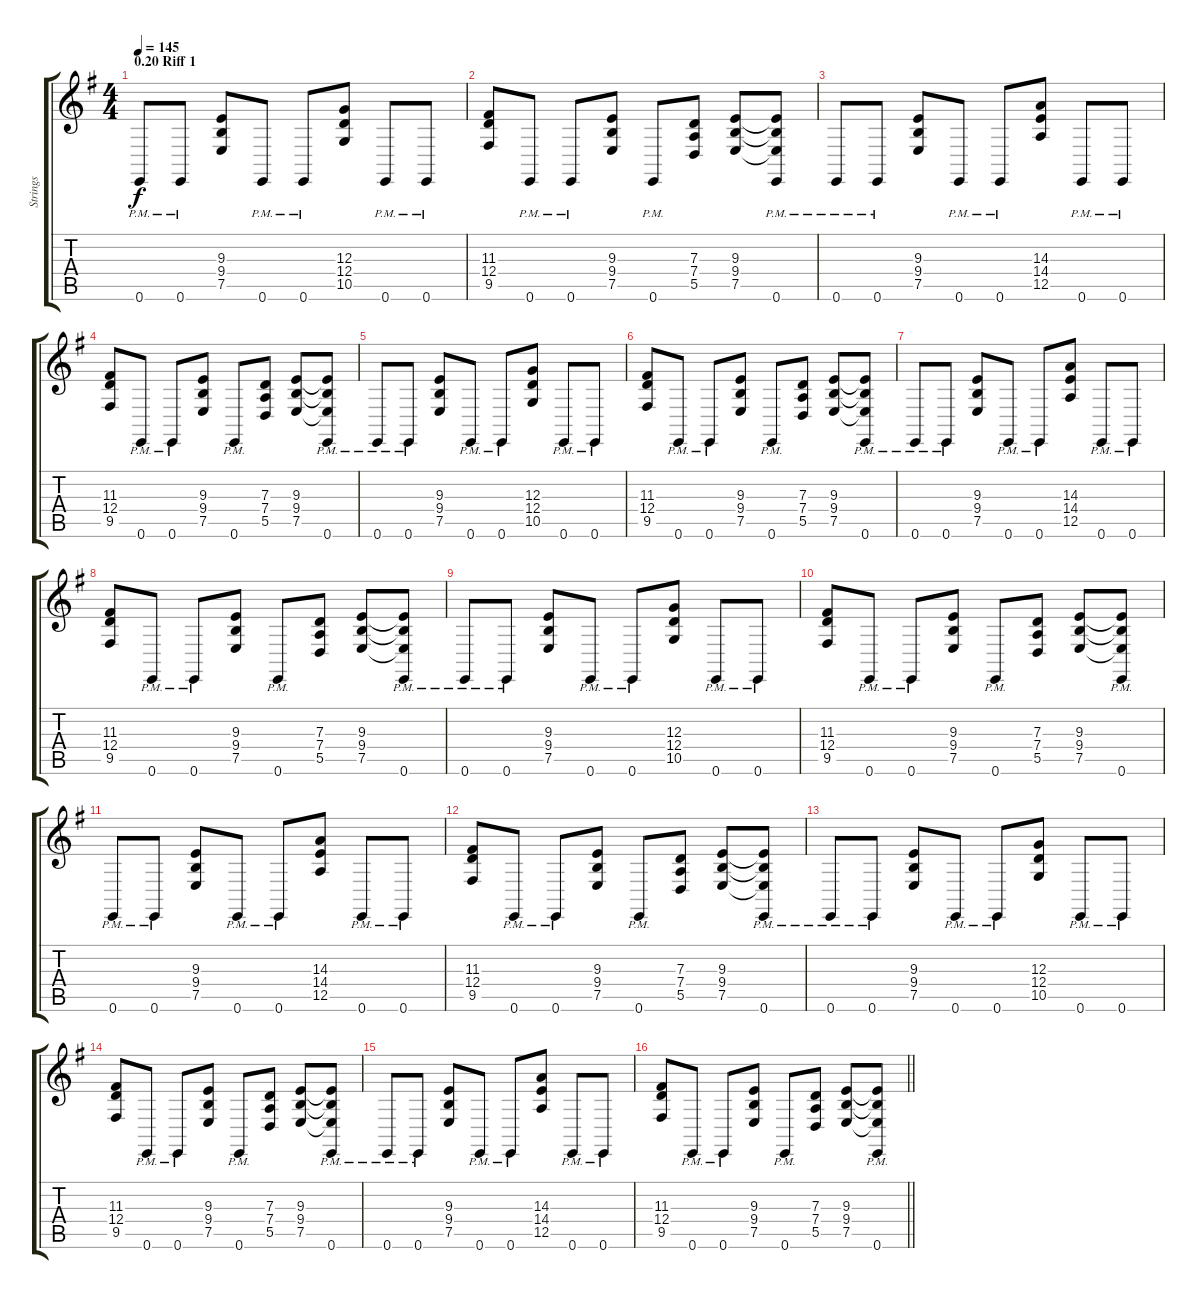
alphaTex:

\track ("Strings" "Strings") {instrument stringensemble1}
\staff {score tabs}
\tuning (E4 B3 G3 D3 A2 E2) {hide}
\ts (4 4)
\section ("" "0.20 Riff 1")
\tempo 145
\clef g2
\ks eminor
0.6{pm}.8{dy f} 0.6{pm}.8 (9.3 9.4 7.5).8 0.6{pm}.8 0.6{pm}.8 (12.3 12.4 10.5).8 0.6{pm}.8 0.6{pm}.8 |
(11.3 12.4 9.5).8 0.6{pm}.8 0.6{pm}.8 (9.3 9.4 7.5).8 0.6{pm}.8 (7.3 7.4 5.5).8 (9.3 9.4 7.5).8 (9.3{t} 9.4{t} 7.5{t} 0.6{pm}).8 |
0.6{pm}.8 0.6{pm}.8 (9.3 9.4 7.5).8 0.6{pm}.8 0.6{pm}.8 (14.3 14.4 12.5).8 0.6{pm}.8 0.6{pm}.8 |
(11.3 12.4 9.5).8 0.6{pm}.8 0.6{pm}.8 (9.3 9.4 7.5).8 0.6{pm}.8 (7.3 7.4 5.5).8 (9.3 9.4 7.5).8 (9.3{t} 9.4{t} 7.5{t} 0.6{pm}).8 |
0.6{pm}.8 0.6{pm}.8 (9.3 9.4 7.5).8 0.6{pm}.8 0.6{pm}.8 (12.3 12.4 10.5).8 0.6{pm}.8 0.6{pm}.8 |
(11.3 12.4 9.5).8 0.6{pm}.8 0.6{pm}.8 (9.3 9.4 7.5).8 0.6{pm}.8 (7.3 7.4 5.5).8 (9.3 9.4 7.5).8 (9.3{t} 9.4{t} 7.5{t} 0.6{pm}).8 |
0.6{pm}.8 0.6{pm}.8 (9.3 9.4 7.5).8 0.6{pm}.8 0.6{pm}.8 (14.3 14.4 12.5).8 0.6{pm}.8 0.6{pm}.8 |
(11.3 12.4 9.5).8 0.6{pm}.8 0.6{pm}.8 (9.3 9.4 7.5).8 0.6{pm}.8 (7.3 7.4 5.5).8 (9.3 9.4 7.5).8 (9.3{t} 9.4{t} 7.5{t} 0.6{pm}).8 |
0.6{pm}.8 0.6{pm}.8 (9.3 9.4 7.5).8 0.6{pm}.8 0.6{pm}.8 (12.3 12.4 10.5).8 0.6{pm}.8 0.6{pm}.8 |
(11.3 12.4 9.5).8 0.6{pm}.8 0.6{pm}.8 (9.3 9.4 7.5).8 0.6{pm}.8 (7.3 7.4 5.5).8 (9.3 9.4 7.5).8 (9.3{t} 9.4{t} 7.5{t} 0.6{pm}).8 |
0.6{pm}.8 0.6{pm}.8 (9.3 9.4 7.5).8 0.6{pm}.8 0.6{pm}.8 (14.3 14.4 12.5).8 0.6{pm}.8 0.6{pm}.8 |
(11.3 12.4 9.5).8 0.6{pm}.8 0.6{pm}.8 (9.3 9.4 7.5).8 0.6{pm}.8 (7.3 7.4 5.5).8 (9.3 9.4 7.5).8 (9.3{t} 9.4{t} 7.5{t} 0.6{pm}).8 |
0.6{pm}.8 0.6{pm}.8 (9.3 9.4 7.5).8 0.6{pm}.8 0.6{pm}.8 (12.3 12.4 10.5).8 0.6{pm}.8 0.6{pm}.8 |
(11.3 12.4 9.5).8 0.6{pm}.8 0.6{pm}.8 (9.3 9.4 7.5).8 0.6{pm}.8 (7.3 7.4 5.5).8 (9.3 9.4 7.5).8 (9.3{t} 9.4{t} 7.5{t} 0.6{pm}).8 |
0.6{pm}.8 0.6{pm}.8 (9.3 9.4 7.5).8 0.6{pm}.8 0.6{pm}.8 (14.3 14.4 12.5).8 0.6{pm}.8 0.6{pm}.8 |
\barLineRight lightlight
(11.3 12.4 9.5).8 0.6{pm}.8 0.6{pm}.8 (9.3 9.4 7.5).8 0.6{pm}.8 (7.3 7.4 5.5).8 (9.3 9.4 7.5).8 (9.3{t} 9.4{t} 7.5{t} 0.6{pm}).8
